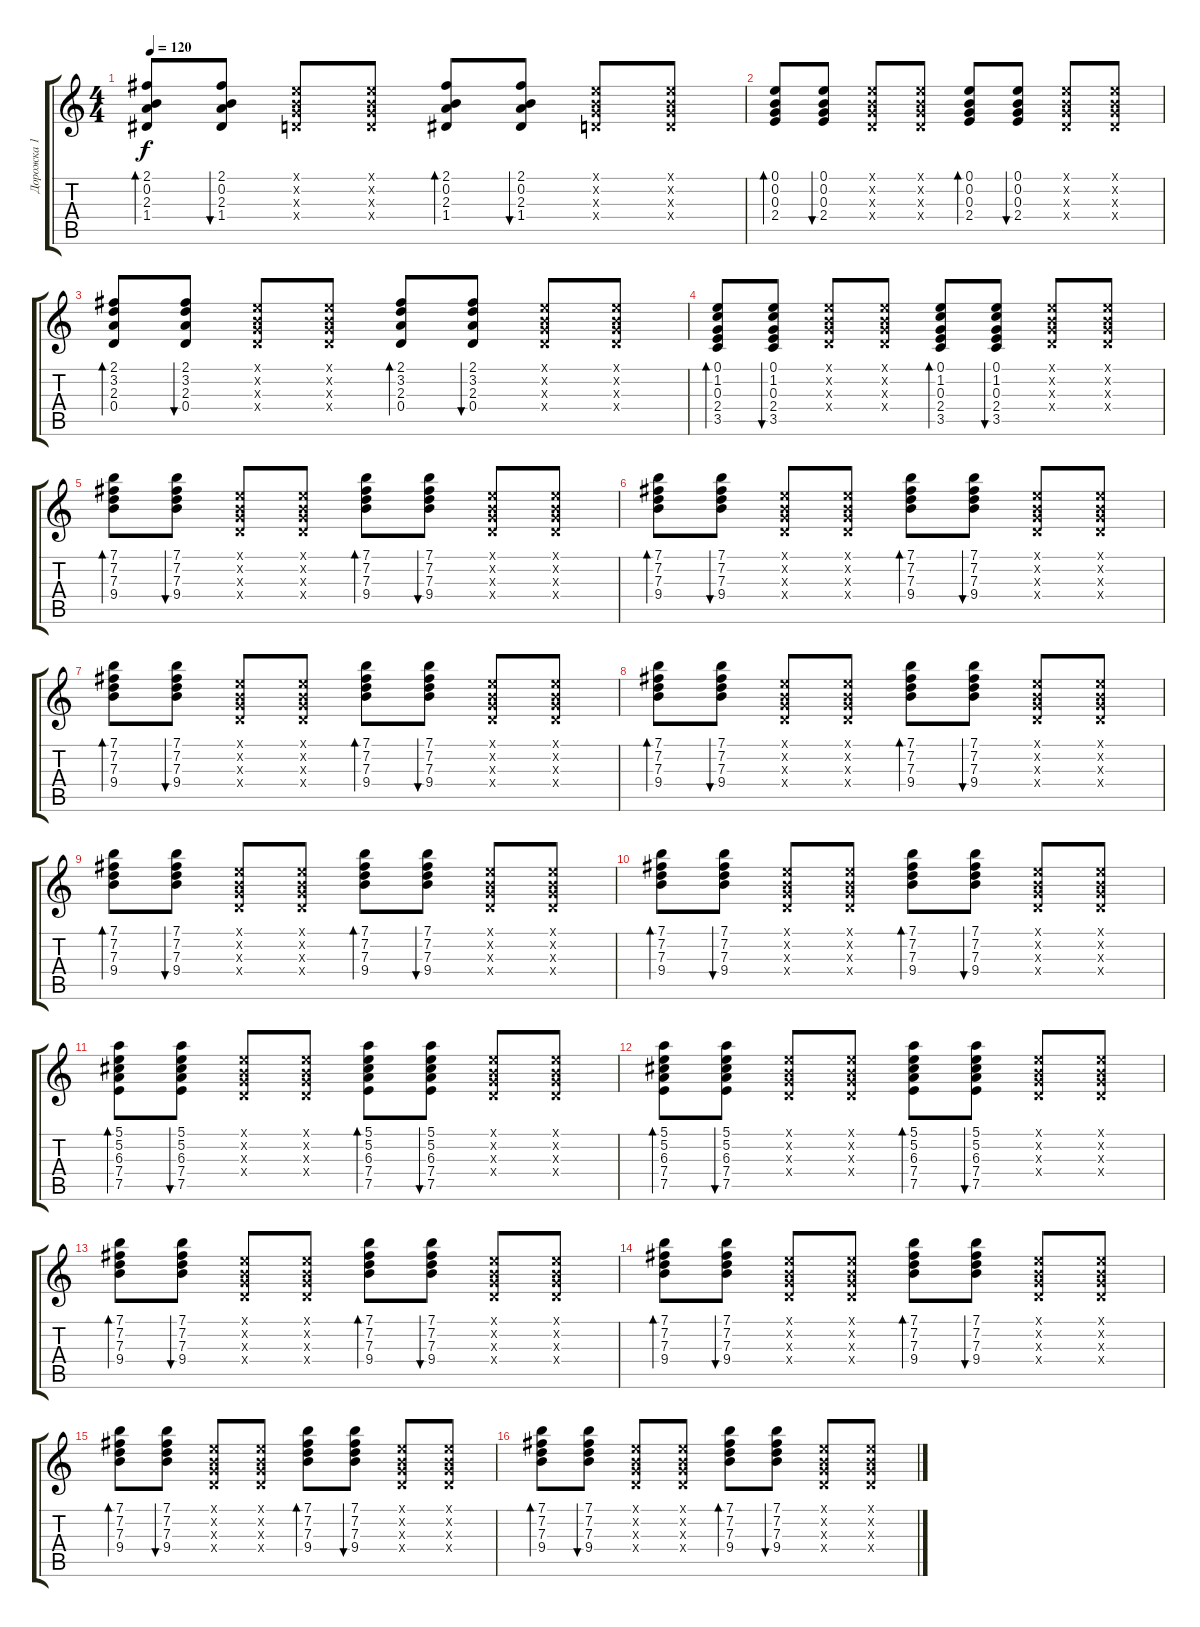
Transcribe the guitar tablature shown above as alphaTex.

\track ("Дорожка 1" "Дорожка 1") {instrument electricguitarclean}
\staff {score tabs}
\tuning (E4 B3 G3 D3 A2 E2) {hide}
\ts (4 4)
\tempo 120
\clef g2
\ks c
(2.1 0.2 2.3 1.4).8{bd 30 dy f} (2.1 0.2 2.3 1.4).8{bu 30} (0.1{x} 0.2{x} 0.3{x} 0.4{x}).8 (0.1{x} 0.2{x} 0.3{x} 0.4{x}).8 (2.1 0.2 2.3 1.4).8{bd 30} (2.1 0.2 2.3 1.4).8{bu 30} (0.1{x} 0.2{x} 0.3{x} 0.4{x}).8 (0.1{x} 0.2{x} 0.3{x} 0.4{x}).8 |
(0.1 0.2 0.3 2.4).8{bd 30} (0.1 0.2 0.3 2.4).8{bu 30} (0.1{x} 0.2{x} 0.3{x} 0.4{x}).8 (0.1{x} 0.2{x} 0.3{x} 0.4{x}).8 (0.1 0.2 0.3 2.4).8{bd 30} (0.1 0.2 0.3 2.4).8{bu 30} (0.1{x} 0.2{x} 0.3{x} 0.4{x}).8 (0.1{x} 0.2{x} 0.3{x} 0.4{x}).8 |
(2.1 3.2 2.3 0.4).8{bd 30} (2.1 3.2 2.3 0.4).8{bu 30} (0.1{x} 0.2{x} 0.3{x} 0.4{x}).8 (0.1{x} 0.2{x} 0.3{x} 0.4{x}).8 (2.1 3.2 2.3 0.4).8{bd 30} (2.1 3.2 2.3 0.4).8{bu 30} (0.1{x} 0.2{x} 0.3{x} 0.4{x}).8 (0.1{x} 0.2{x} 0.3{x} 0.4{x}).8 |
(0.1 1.2 0.3 2.4 3.5).8{bd 30} (0.1 1.2 0.3 2.4 3.5).8{bu 30} (0.1{x} 0.2{x} 0.3{x} 0.4{x}).8 (0.1{x} 0.2{x} 0.3{x} 0.4{x}).8 (0.1 1.2 0.3 2.4 3.5).8{bd 30} (0.1 1.2 0.3 2.4 3.5).8{bu 30} (0.1{x} 0.2{x} 0.3{x} 0.4{x}).8 (0.1{x} 0.2{x} 0.3{x} 0.4{x}).8 |
(7.1 7.2 7.3 9.4).8{bd 30} (7.1 7.2 7.3 9.4).8{bu 30} (0.1{x} 0.2{x} 0.3{x} 0.4{x}).8 (0.1{x} 0.2{x} 0.3{x} 0.4{x}).8 (7.1 7.2 7.3 9.4).8{bd 30} (7.1 7.2 7.3 9.4).8{bu 30} (0.1{x} 0.2{x} 0.3{x} 0.4{x}).8 (0.1{x} 0.2{x} 0.3{x} 0.4{x}).8 |
(7.1 7.2 7.3 9.4).8{bd 30} (7.1 7.2 7.3 9.4).8{bu 30} (0.1{x} 0.2{x} 0.3{x} 0.4{x}).8 (0.1{x} 0.2{x} 0.3{x} 0.4{x}).8 (7.1 7.2 7.3 9.4).8{bd 30} (7.1 7.2 7.3 9.4).8{bu 30} (0.1{x} 0.2{x} 0.3{x} 0.4{x}).8 (0.1{x} 0.2{x} 0.3{x} 0.4{x}).8 |
(7.1 7.2 7.3 9.4).8{bd 30} (7.1 7.2 7.3 9.4).8{bu 30} (0.1{x} 0.2{x} 0.3{x} 0.4{x}).8 (0.1{x} 0.2{x} 0.3{x} 0.4{x}).8 (7.1 7.2 7.3 9.4).8{bd 30} (7.1 7.2 7.3 9.4).8{bu 30} (0.1{x} 0.2{x} 0.3{x} 0.4{x}).8 (0.1{x} 0.2{x} 0.3{x} 0.4{x}).8 |
(7.1 7.2 7.3 9.4).8{bd 30} (7.1 7.2 7.3 9.4).8{bu 30} (0.1{x} 0.2{x} 0.3{x} 0.4{x}).8 (0.1{x} 0.2{x} 0.3{x} 0.4{x}).8 (7.1 7.2 7.3 9.4).8{bd 30} (7.1 7.2 7.3 9.4).8{bu 30} (0.1{x} 0.2{x} 0.3{x} 0.4{x}).8 (0.1{x} 0.2{x} 0.3{x} 0.4{x}).8 |
(7.1 7.2 7.3 9.4).8{bd 30} (7.1 7.2 7.3 9.4).8{bu 30} (0.1{x} 0.2{x} 0.3{x} 0.4{x}).8 (0.1{x} 0.2{x} 0.3{x} 0.4{x}).8 (7.1 7.2 7.3 9.4).8{bd 30} (7.1 7.2 7.3 9.4).8{bu 30} (0.1{x} 0.2{x} 0.3{x} 0.4{x}).8 (0.1{x} 0.2{x} 0.3{x} 0.4{x}).8 |
(7.1 7.2 7.3 9.4).8{bd 30} (7.1 7.2 7.3 9.4).8{bu 30} (0.1{x} 0.2{x} 0.3{x} 0.4{x}).8 (0.1{x} 0.2{x} 0.3{x} 0.4{x}).8 (7.1 7.2 7.3 9.4).8{bd 30} (7.1 7.2 7.3 9.4).8{bu 30} (0.1{x} 0.2{x} 0.3{x} 0.4{x}).8 (0.1{x} 0.2{x} 0.3{x} 0.4{x}).8 |
(5.1 5.2 6.3 7.4 7.5).8{bd 30} (5.1 5.2 6.3 7.4 7.5).8{bu 30} (0.1{x} 0.2{x} 0.3{x} 0.4{x}).8 (0.1{x} 0.2{x} 0.3{x} 0.4{x}).8 (5.1 5.2 6.3 7.4 7.5).8{bd 30} (5.1 5.2 6.3 7.4 7.5).8{bu 30} (0.1{x} 0.2{x} 0.3{x} 0.4{x}).8 (0.1{x} 0.2{x} 0.3{x} 0.4{x}).8 |
(5.1 5.2 6.3 7.4 7.5).8{bd 30} (5.1 5.2 6.3 7.4 7.5).8{bu 30} (0.1{x} 0.2{x} 0.3{x} 0.4{x}).8 (0.1{x} 0.2{x} 0.3{x} 0.4{x}).8 (5.1 5.2 6.3 7.4 7.5).8{bd 30} (5.1 5.2 6.3 7.4 7.5).8{bu 30} (0.1{x} 0.2{x} 0.3{x} 0.4{x}).8 (0.1{x} 0.2{x} 0.3{x} 0.4{x}).8 |
(7.1 7.2 7.3 9.4).8{bd 30} (7.1 7.2 7.3 9.4).8{bu 30} (0.1{x} 0.2{x} 0.3{x} 0.4{x}).8 (0.1{x} 0.2{x} 0.3{x} 0.4{x}).8 (7.1 7.2 7.3 9.4).8{bd 30} (7.1 7.2 7.3 9.4).8{bu 30} (0.1{x} 0.2{x} 0.3{x} 0.4{x}).8 (0.1{x} 0.2{x} 0.3{x} 0.4{x}).8 |
(7.1 7.2 7.3 9.4).8{bd 30} (7.1 7.2 7.3 9.4).8{bu 30} (0.1{x} 0.2{x} 0.3{x} 0.4{x}).8 (0.1{x} 0.2{x} 0.3{x} 0.4{x}).8 (7.1 7.2 7.3 9.4).8{bd 30} (7.1 7.2 7.3 9.4).8{bu 30} (0.1{x} 0.2{x} 0.3{x} 0.4{x}).8 (0.1{x} 0.2{x} 0.3{x} 0.4{x}).8 |
(7.1 7.2 7.3 9.4).8{bd 30} (7.1 7.2 7.3 9.4).8{bu 30} (0.1{x} 0.2{x} 0.3{x} 0.4{x}).8 (0.1{x} 0.2{x} 0.3{x} 0.4{x}).8 (7.1 7.2 7.3 9.4).8{bd 30} (7.1 7.2 7.3 9.4).8{bu 30} (0.1{x} 0.2{x} 0.3{x} 0.4{x}).8 (0.1{x} 0.2{x} 0.3{x} 0.4{x}).8 |
(7.1 7.2 7.3 9.4).8{bd 30} (7.1 7.2 7.3 9.4).8{bu 30} (0.1{x} 0.2{x} 0.3{x} 0.4{x}).8 (0.1{x} 0.2{x} 0.3{x} 0.4{x}).8 (7.1 7.2 7.3 9.4).8{bd 30} (7.1 7.2 7.3 9.4).8{bu 30} (0.1{x} 0.2{x} 0.3{x} 0.4{x}).8 (0.1{x} 0.2{x} 0.3{x} 0.4{x}).8
